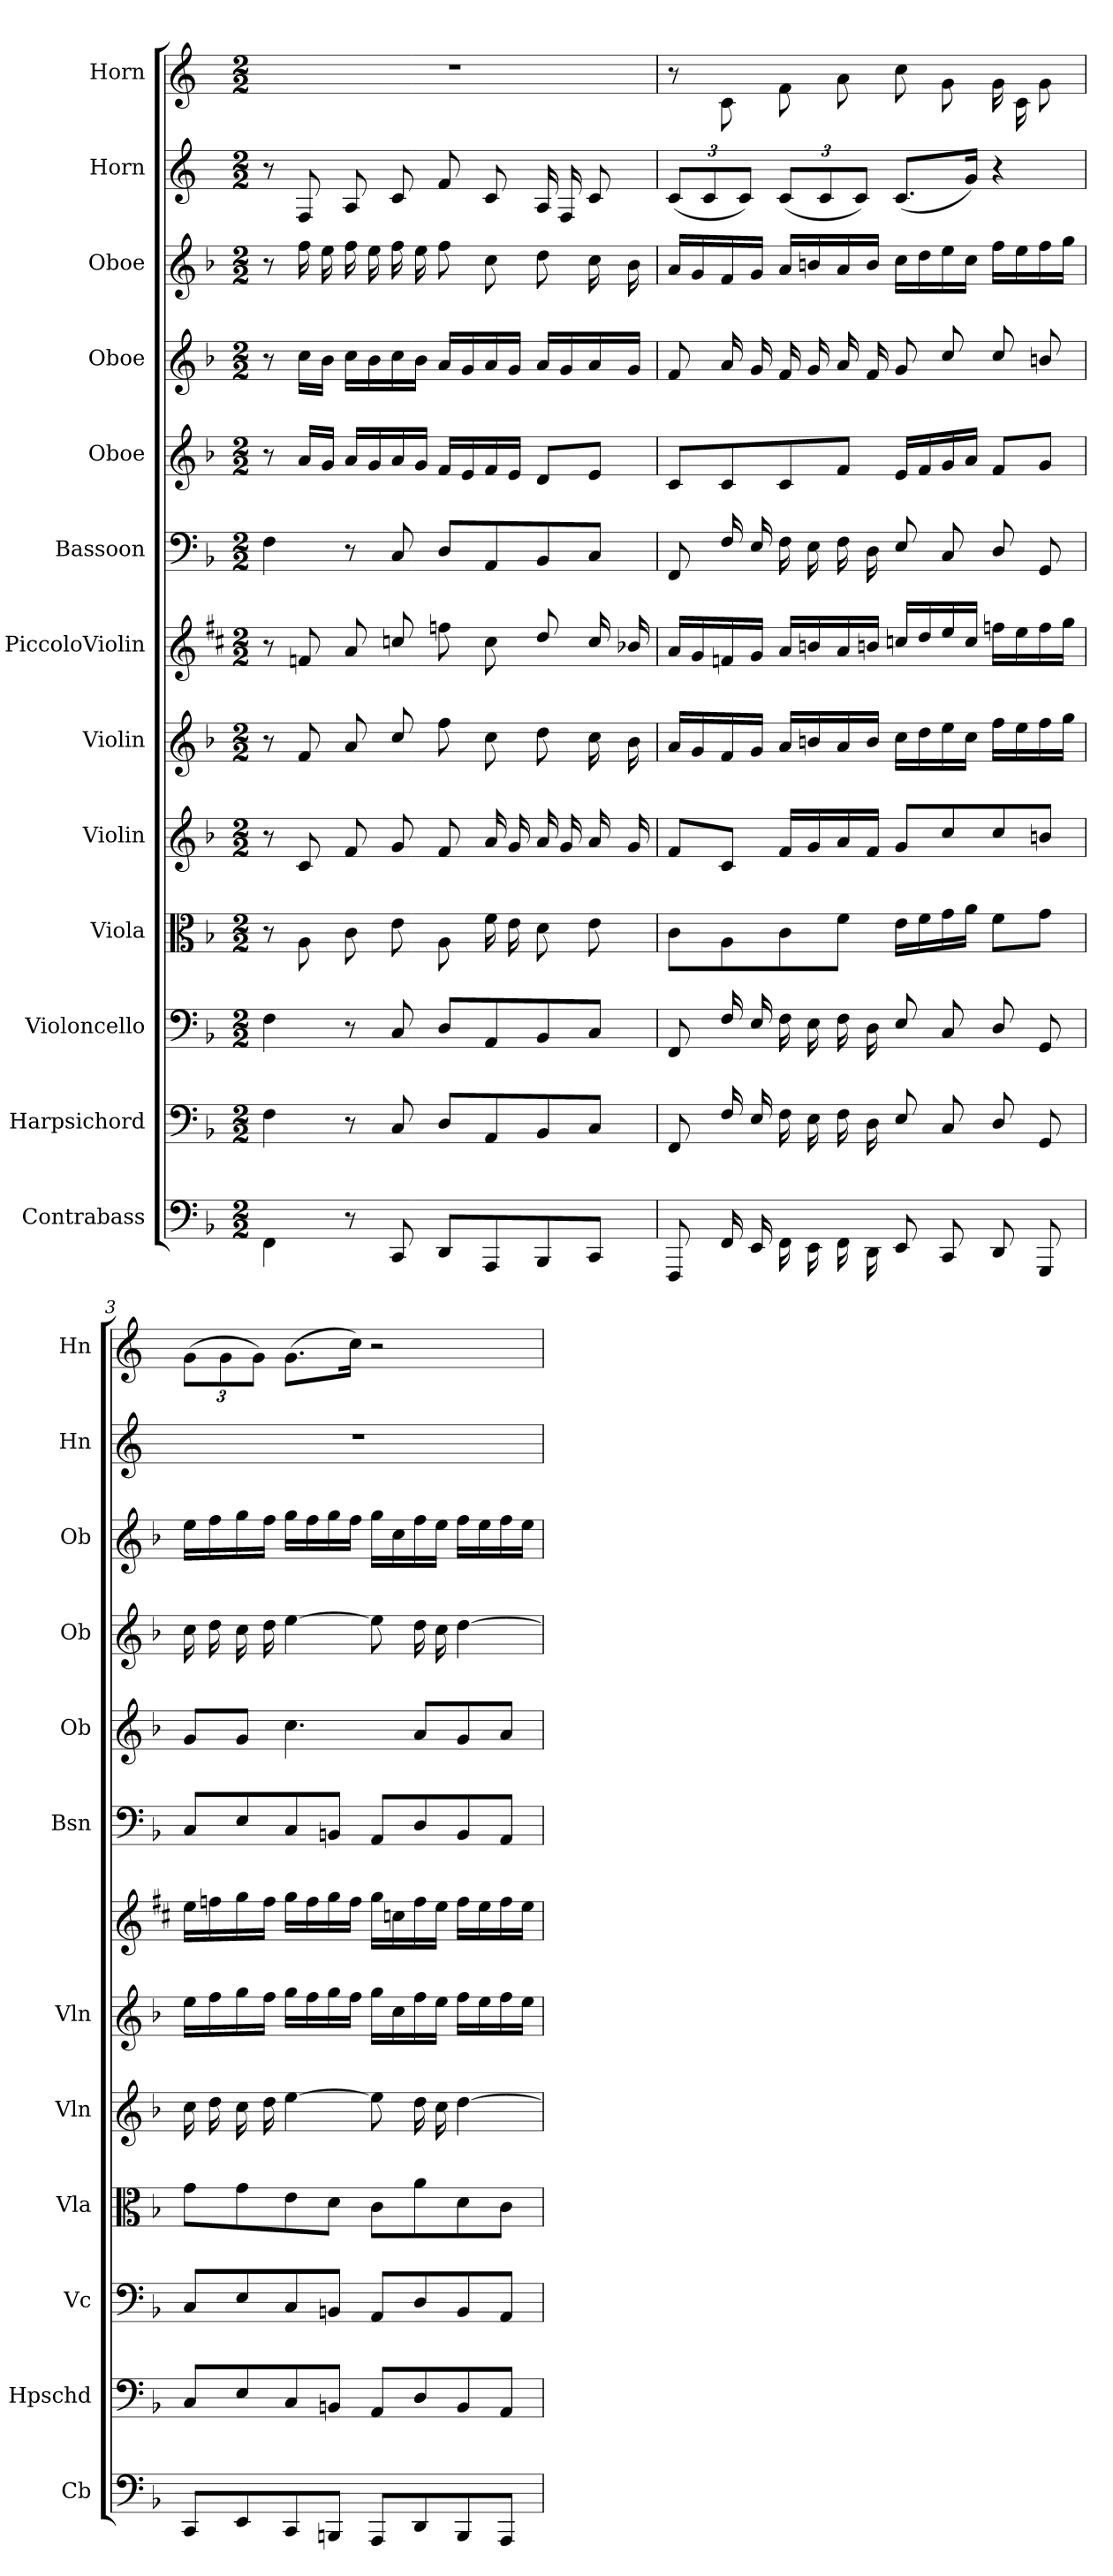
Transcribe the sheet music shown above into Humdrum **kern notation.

**kern	**kern	**kern	**kern	**kern	**kern	**kern	**kern	**kern	**kern	**kern	**kern	**kern
*part13	*part12	*part11	*part10	*part9	*part8	*part7	*part6	*part5	*part4	*part3	*part2	*part1
*staff13	*staff12	*staff11	*staff10	*staff9	*staff8	*staff7	*staff6	*staff5	*staff4	*staff3	*staff2	*staff1
*I"Contrabass	*I"Harpsichord	*I"Violoncello	*I"Viola	*I"Violin	*I"Violin	*I"PiccoloViolin	*I"Bassoon	*I"Oboe	*I"Oboe	*I"Oboe	*I"Horn	*I"Horn
*I'Cb	*I'Hpschd	*I'Vc	*I'Vla	*I'Vln	*I'Vln	*	*I'Bsn	*I'Ob	*I'Ob	*I'Ob	*I'Hn	*I'Hn
*clefF4	*clefF4	*clefF4	*clefC3	*clefG2	*clefG2	*clefG2	*clefF4	*clefG2	*clefG2	*clefG2	*clefG2	*clefG2
*k[b-]	*k[b-]	*k[b-]	*k[b-]	*k[b-]	*k[b-]	*k[f#c#]	*k[b-]	*k[b-]	*k[b-]	*k[b-]	*k[]	*k[]
*M2/2	*M2/2	*M2/2	*M2/2	*M2/2	*M2/2	*M2/2	*M2/2	*M2/2	*M2/2	*M2/2	*M2/2	*M2/2
*MM48	*MM48	*MM48	*MM48	*MM48	*MM48	*MM48	*MM48	*MM48	*MM48	*MM48	*MM48	*MM48
=1	=1	=1	=1	=1	=1	=1	=1	=1	=1	=1	=1	=1
4FF\	4F\	4F\	8r	8r	8r	8r	4F\	8r	8r	8r	8r	1r
.	.	.	8A\	8c/	8f/	8fn/	.	16a/LL	16cc\LL	16ff\	8F/	.
.	.	.	.	.	.	.	.	16g/JJ	16b-\JJ	16ee\	.	.
8r	8r	8r	8c\	8f/	8a/	8a/	8r	16a/LL	16cc\LL	16ff\	8A/	.
.	.	.	.	.	.	.	.	16g/	16b-\	16ee\	.	.
8CC/	8C/	8C/	8e\	8g/	8cc/	8ccn/	8C/	16a/	16cc\	16ff\	8c/	.
.	.	.	.	.	.	.	.	16g/JJ	16b-\JJ	16ee\	.	.
8DD/L	8D/L	8D/L	8A\	8f/	8ff\	8ffn\	8D/L	16f/LL	16a/LL	8ff\	8f/	.
.	.	.	.	.	.	.	.	16e/	16g/	.	.	.
8AAA/	8AA/	8AA/	16f\	16a/	8cc\	8cc\	8AA/	16f/	16a/	8cc\	8c/	.
.	.	.	16e\	16g/	.	.	.	16e/JJ	16g/JJ	.	.	.
8BBB-/	8BB-/	8BB-/	8d\	16a/	8dd\	8dd/	8BB-/	8d/L	16a/LL	8dd\	16A/	.
.	.	.	.	16g/	.	.	.	.	16g/	.	16F/	.
8CC/J	8C/J	8C/J	8e\	16a/	16cc\	16cc/	8C/J	8e/J	16a/	16cc\	8c/	.
.	.	.	.	16g/	16b-\	16b-X/	.	.	16g/JJ	16b-\	.	.
=2	=2	=2	=2	=2	=2	=2	=2	=2	=2	=2	=2	=2
8FFF/	8FF/	8FF/	8c\L	8f/L	16a/LL	16a/LL	8FF/	8c/L	8f/	16a/LL	(12c/L	8r
.	.	.	.	.	16g/	16g/	.	.	.	16g/	.	.
.	.	.	.	.	.	.	.	.	.	.	12c/	.
16FF/	16F/	16F/	8A\	8c/J	16f/	16fn/	16F/	8c/	16a/	16f/	.	8c\
.	.	.	.	.	.	.	.	.	.	.	12c/J)	.
16EE/	16E/	16E/	.	.	16g/JJ	16g/JJ	16E/	.	16g/	16g/JJ	.	.
16FF\	16F\	16F\	8c\	16f/LL	16a/LL	16a/LL	16F\	8c/	16f/	16a/LL	(12c/L	8f\
16EE\	16E\	16E\	.	16g/	16bn/	16bn/	16E\	.	16g/	16bn/	.	.
.	.	.	.	.	.	.	.	.	.	.	12c/	.
16FF\	16F\	16F\	8f\J	16a/	16a/	16a/	16F\	8f/J	16a/	16a/	.	8a\
.	.	.	.	.	.	.	.	.	.	.	12c/J)	.
16DD\	16D\	16D\	.	16f/JJ	16b/JJ	16bn/JJ	16D\	.	16f/	16b/JJ	.	.
8EE/	8E/	8E/	16e\LL	8g/L	16cc\LL	16ccn/LL	8E/	16e/LL	8g/	16cc\LL	(8.c/L	8cc\
.	.	.	16f\	.	16dd\	16dd/	.	16f/	.	16dd\	.	.
8CC/	8C/	8C/	16g\	8cc/	16ee\	16ee/	8C/	16g/	8cc/	16ee\	.	8g\
.	.	.	16a\JJ	.	16cc\JJ	16cc/JJ	.	16a/JJ	.	16cc\JJ	16g/Jk)	.
8DD/	8D/	8D/	8f\L	8cc/	16ff\LL	16ffn\LL	8D/	8f/L	8cc/	16ff\LL	4r	16g\
.	.	.	.	.	16ee\	16ee\	.	.	.	16ee\	.	16c\
8GGG/	8GG/	8GG/	8g\J	8bn/J	16ff\	16ff\	8GG/	8g/J	8bn/	16ff\	.	8g\
.	.	.	.	.	16gg\JJ	16gg\JJ	.	.	.	16gg\JJ	.	.
=3	=3	=3	=3	=3	=3	=3	=3	=3	=3	=3	=3	=3
8CC/L	8C/L	8C/L	8g\L	16cc\	16ee\LL	16ee\LL	8C/L	8g/L	16cc\	16ee\LL	1r	(12g\L
.	.	.	.	16dd\	16ff\	16ffn\	.	.	16dd\	16ff\	.	.
.	.	.	.	.	.	.	.	.	.	.	.	12g\
8EE/	8E/	8E/	8g\	16cc\	16gg\	16gg\	8E/	8g/J	16cc\	16gg\	.	.
.	.	.	.	.	.	.	.	.	.	.	.	12g\J)
.	.	.	.	16dd\	16ff\JJ	16ff\JJ	.	.	16dd\	16ff\JJ	.	.
8CC/	8C/	8C/	8e\	[4ee\	16gg\LL	16gg\LL	8C/	4.cc\	[4ee\	16gg\LL	.	(8.g\L
.	.	.	.	.	16ff\	16ff\	.	.	.	16ff\	.	.
8BBBn/J	8BBn/J	8BBn/J	8d\J	.	16gg\	16gg\	8BBn/J	.	.	16gg\	.	.
.	.	.	.	.	16ff\JJ	16ff\JJ	.	.	.	16ff\JJ	.	16cc\Jk)
8AAA/L	8AA/L	8AA/L	8c\L	8ee\]	16gg\LL	16gg\LL	8AA/L	.	8ee\]	16gg\LL	.	2r
.	.	.	.	.	16cc\	16ccn\	.	.	.	16cc\	.	.
8DD/	8D/	8D/	8a\	16dd\	16ff\	16ff\	8D/	8a/L	16dd\	16ff\	.	.
.	.	.	.	16cc\	16ee\JJ	16ee\JJ	.	.	16cc\	16ee\JJ	.	.
8BBB/	8BB/	8BB/	8d\	[4dd\	16ff\LL	16ff\LL	8BB/	8g/	[4dd\	16ff\LL	.	.
.	.	.	.	.	16ee\	16ee\	.	.	.	16ee\	.	.
8AAA/J	8AA/J	8AA/J	8c\J	.	16ff\	16ff\	8AA/J	8a/J	.	16ff\	.	.
.	.	.	.	.	16ee\JJ	16ee\JJ	.	.	.	16ee\JJ	.	.
=	=	=	=	=	=	=	=	=	=	=	=	=
*-	*-	*-	*-	*-	*-	*-	*-	*-	*-	*-	*-	*-
